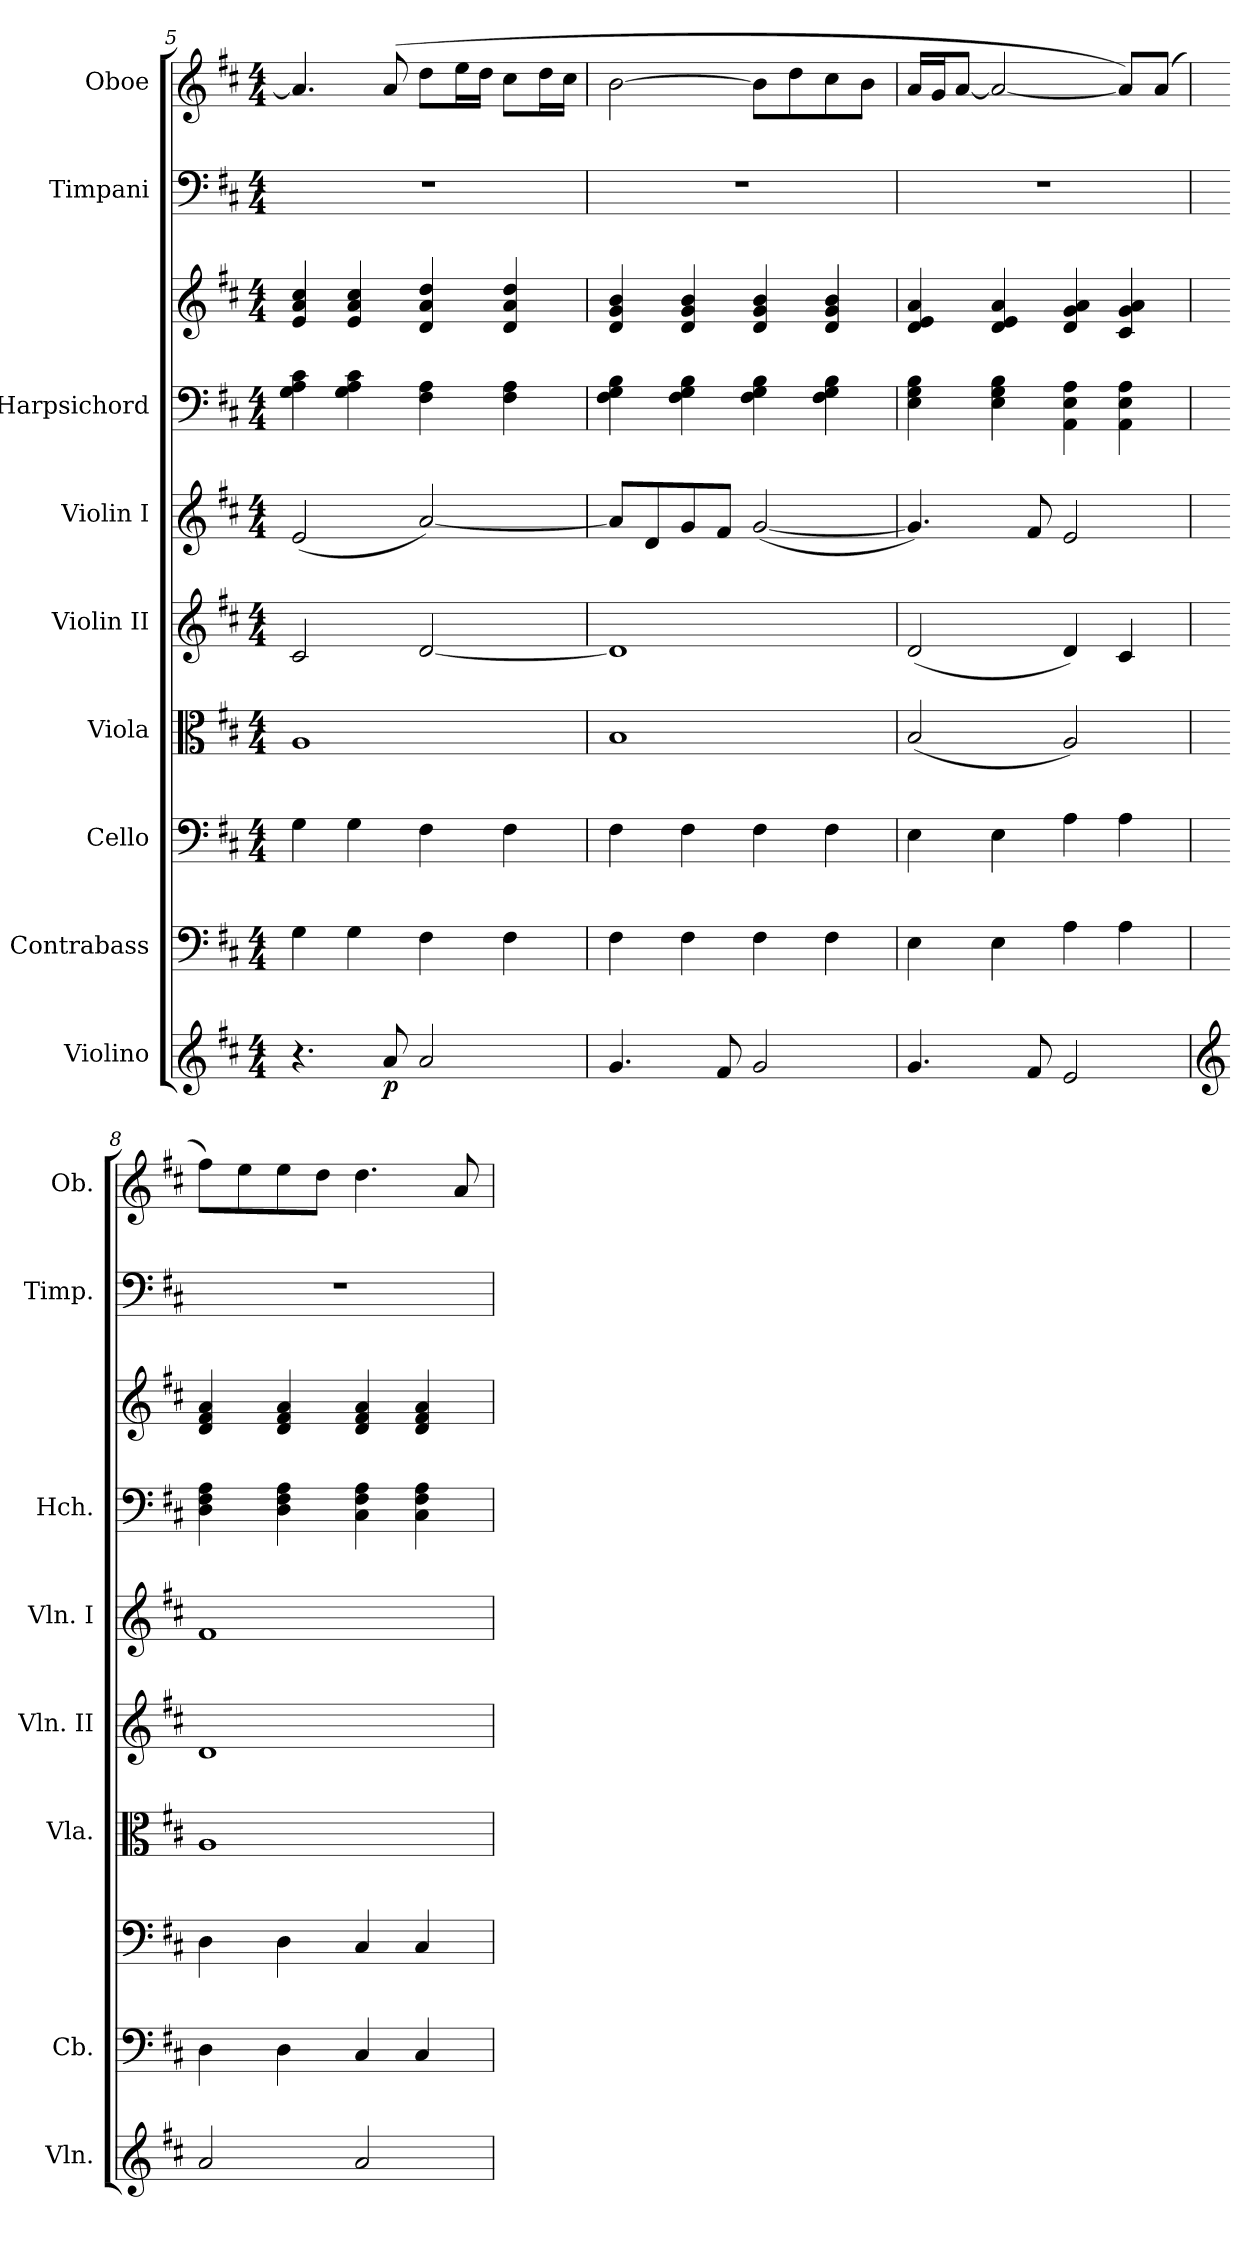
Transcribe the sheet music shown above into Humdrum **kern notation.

**kern	**dynam	**kern	**kern	**kern	**kern	**kern	**kern	**kern	**kern	**kern
*part9	*part9	*part8	*part7	*part6	*part5	*part4	*part3	*part3	*part2	*part1
*staff10	*staff10	*staff9	*staff8	*staff7	*staff6	*staff5	*staff4	*staff3	*staff2	*staff1
*I"Violino	*	*I"Contrabass	*I"Cello	*I"Viola	*I"Violin II	*I"Violin I	*I"Harpsichord	*	*I"Timpani	*I"Oboe
*I'Vln.	*	*I'Cb.	*	*I'Vla.	*I'Vln. II	*I'Vln. I	*I'Hch.	*	*I'Timp.	*I'Ob.
*clefG2	*	*clefF4	*clefF4	*clefC3	*clefG2	*clefG2	*clefF4	*clefG2	*clefF4	*clefG2
*	*	*ITrd7c12	*	*	*	*	*	*	*	*
*k[f#c#]	*	*k[f#c#]	*k[f#c#]	*k[f#c#]	*k[f#c#]	*k[f#c#]	*k[f#c#]	*k[f#c#]	*k[f#c#]	*k[f#c#]
*M4/4	*	*M4/4	*M4/4	*M4/4	*M4/4	*M4/4	*M4/4	*M4/4	*M4/4	*M4/4
=5	=5	=5	=5	=5	=5	=5	=5	=5	=5	=5
4.r	.	4GG\	4G\	1A	2c#/	(2e/	4G\ 4A\ 4c#\	4e/ 4a/ 4cc#/	1r	4.a/]
.	.	4GG\	4G\	.	.	.	4G\ 4A\ 4c#\	4e/ 4a/ 4cc#/	.	.
!	!LO:DY:b	!	!	!	!	!	!	!	!	!
8a/	p	.	.	.	.	.	.	.	.	(8a/
2a/	.	4FF#\	4F#\	.	[2d/	[2a/)	4F#\ 4A\	4d/ 4a/ 4dd/	.	8dd\L
.	.	.	.	.	.	.	.	.	.	16ee\L
.	.	.	.	.	.	.	.	.	.	16dd\JJ
.	.	4FF#\	4F#\	.	.	.	4F#\ 4A\	4d/ 4a/ 4dd/	.	8cc#\L
.	.	.	.	.	.	.	.	.	.	16dd\L
.	.	.	.	.	.	.	.	.	.	16cc#\JJ
=6	=6	=6	=6	=6	=6	=6	=6	=6	=6	=6
4.g/	.	4FF#\	4F#\	1B	1d]	8a/L]	4F#\ 4G\ 4B\	4d/ 4g/ 4b/	1r	[2b\
.	.	.	.	.	.	8d/	.	.	.	.
.	.	4FF#\	4F#\	.	.	8g/	4F#\ 4G\ 4B\	4d/ 4g/ 4b/	.	.
8f#/	.	.	.	.	.	8f#/J	.	.	.	.
2g/	.	4FF#\	4F#\	.	.	([2g/	4F#\ 4G\ 4B\	4d/ 4g/ 4b/	.	8b\L]
.	.	.	.	.	.	.	.	.	.	8dd\
.	.	4FF#\	4F#\	.	.	.	4F#\ 4G\ 4B\	4d/ 4g/ 4b/	.	8cc#\
.	.	.	.	.	.	.	.	.	.	8b\J
=7	=7	=7	=7	=7	=7	=7	=7	=7	=7	=7
4.g/	.	4EE\	4E\	(2B/	(2d/	4.g/])	4E\ 4G\ 4B\	4d/ 4e/ 4a/	1r	16a/LL
.	.	.	.	.	.	.	.	.	.	16g/J
.	.	.	.	.	.	.	.	.	.	[8a/J
.	.	4EE\	4E\	.	.	.	4E\ 4G\ 4B\	4d/ 4e/ 4a/	.	2a/_
8f#/	.	.	.	.	.	8f#/	.	.	.	.
2e/	.	4AA\	4A\	2A/)	4d/)	2e/	4AA\ 4E\ 4A\	4d/ 4g/ 4a/	.	.
.	.	4AA\	4A\	.	4c#/	.	4AA\ 4E\ 4A\	4c#/ 4g/ 4a/	.	8a/L])
.	.	.	.	.	.	.	.	.	.	(8a/J
!!LO:PB:g=z
=8	=8	=8	=8	=8	=8	=8	=8	=8	=8	=8
*clefG2	*	*	*	*	*	*	*	*	*	*
2a/	.	4DD\	4D\	1A	1d	1f#	4D\ 4F#\ 4A\	4d/ 4f#/ 4a/	1r	8ff#\L)
.	.	.	.	.	.	.	.	.	.	8ee\
.	.	4DD\	4D\	.	.	.	4D\ 4F#\ 4A\	4d/ 4f#/ 4a/	.	8ee\
.	.	.	.	.	.	.	.	.	.	8dd\J
2a/	.	4CC#/	4C#/	.	.	.	4C#\ 4F#\ 4A\	4d/ 4f#/ 4a/	.	4.dd\
.	.	4CC#/	4C#/	.	.	.	4C#\ 4F#\ 4A\	4d/ 4f#/ 4a/	.	.
.	.	.	.	.	.	.	.	.	.	8a/
=	=	=	=	=	=	=	=	=	=	=
*-	*-	*-	*-	*-	*-	*-	*-	*-	*-	*-
